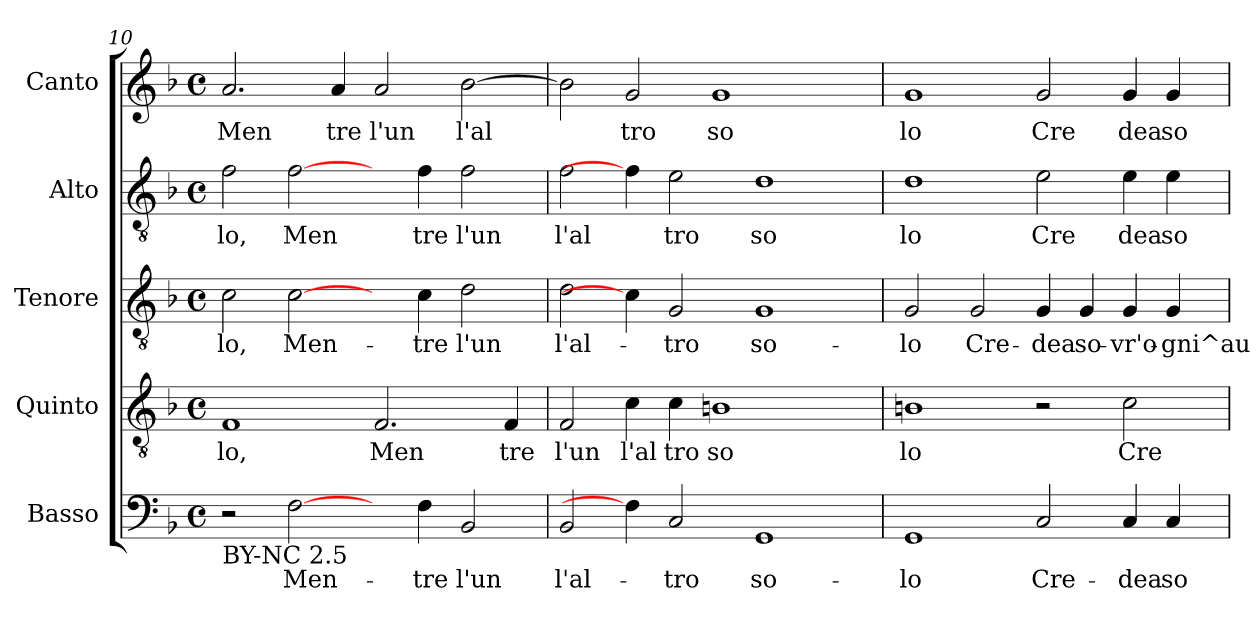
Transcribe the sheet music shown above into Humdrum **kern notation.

**kern	**text	**kern	**text	**kern	**text	**kern	**text	**kern	**text
*part5	*part5	*part4	*part4	*part3	*part3	*part2	*part2	*part1	*part1
*staff5	*staff5	*staff4	*staff4	*staff3	*staff3	*staff2	*staff2	*staff1	*staff1
*I"Basso	*	*I"Quinto	*	*I"Tenore	*	*I"Alto	*	*I"Canto	*
!!LO:PB:g=z
*clefF4	*	*clefGv2	*	*clefGv2	*	*clefGv2	*	*clefG2	*
*k[b-]	*	*k[b-]	*	*k[b-]	*	*k[b-]	*	*k[b-]	*
*F:	*	*F:	*	*F:	*	*F:	*	*F:	*
*M4/4	*	*M4/4	*	*M4/4	*	*M4/4	*	*M4/4	*
*met(c)	*	*met(c)	*	*met(c)	*	*met(c)	*	*met(c)	*
=10	=10	=10	=10	=10	=10	=10	=10	=10	=10
!LO:TX:b:t=BY-NC 2.5	!	!	!	!	!	!	!	!	!
!	!	!	!LO:LY:b:cj	!	!LO:LY:b:cj	!	!LO:LY:b:cj	!	!LO:LY:b:cj
2r	.	1F	-lo,	2c\	-lo,	2f\	-lo,	2.a/	Men
!	!LO:LY:b:cj	!	!	!	!LO:LY:b:cj	!	!LO:LY:b:cj	!	!
[2F\	Men-	.	.	[2c\	Men-	[2f\	Men	.	.
!	!	!	!	!	!	!	!	!	!LO:LY:b:cj
.	.	.	.	.	.	.	.	4a/	tre
!	!	!	!LO:LY:b:cj	!	!	!	!	!	!LO:LY:b:cj
4ryy	.	2.F/	Men	4ryy	.	4ryy	.	2a/	l'un
!	!LO:LY:b:cj	!	!	!	!LO:LY:b:cj	!	!LO:LY:b:cj	!	!
4F\	-tre	.	.	4c\	-tre	4f\	tre	.	.
!	!LO:LY:b:cj	!	!	!	!LO:LY:b:cj	!	!LO:LY:b:cj	!	!LO:LY:b:cj
2BB-/	l'un	.	.	2d\	l'un	2f\	l'un	[>2b-\	l'al
!	!	!	!LO:LY:b:cj	!	!	!	!	!	!
.	.	4F/	tre	.	.	.	.	.	.
=11	=11	=11	=11	=11	=11	=11	=11	=11	=11
!	!LO:LY:b:cj	!	!LO:LY:b:cj	!	!LO:LY:b:cj	!	!LO:LY:b:cj	!	!LO:LY:b:cj
2BB-/	l'al-	2F/	l'un	2d\	l'al-	2f\	l'al	2b-\]	.
!	!	!	!LO:LY:b:cj	!	!	!	!	!	!LO:LY:b:cj
4F\]	.	4c\	l'al	4c\]	.	4f\]	.	2g/	tro
!	!LO:LY:b:cj	!	!LO:LY:b:cj	!	!LO:LY:b:cj	!	!LO:LY:b:cj	!	!
2C/	-tro	4c\	tro	2G/	-tro	2e\	tro	.	.
!	!	!	!LO:LY:b:cj	!	!	!	!	!	!LO:LY:b:cj
.	.	1Bn	so	.	.	.	.	1g	so
!	!LO:LY:b:cj	!	!	!	!LO:LY:b:cj	!	!LO:LY:b:cj	!	!
1GG	so-	.	.	1G	so-	1d	so	.	.
.	.	4ryy	.	.	.	.	.	4ryy	.
=12	=12	=12	=12	=12	=12	=12	=12	=12	=12
!	!LO:LY:b:cj	!	!LO:LY:b:cj	!	!LO:LY:b:cj	!	!LO:LY:b:cj	!	!LO:LY:b:cj
1GG	-lo	1Bn	lo	2G/	-lo	1d	lo	1g	lo
!	!	!	!	!	!LO:LY:b:cj	!	!	!	!
.	.	.	.	2G/	Cre-	.	.	.	.
!	!LO:LY:b:cj	!	!	!	!LO:LY:b:cj	!	!LO:LY:b:cj	!	!LO:LY:b:cj
2C/	Cre-	2r	.	4G/	-dea	2e\	Cre	2g/	Cre
!	!	!	!	!	!LO:LY:b:cj	!	!	!	!
.	.	.	.	4G/	so-	.	.	.	.
!	!LO:LY:b:cj	!	!LO:LY:b:cj	!	!LO:LY:b:cj	!	!LO:LY:b:cj	!	!LO:LY:b:cj
4C/	-dea	2c\	Cre	4G/	-vr'o-	4e\	dea	4g/	dea
!	!LO:LY:b:cj	!	!	!	!LO:LY:b:cj	!	!LO:LY:b:cj	!	!LO:LY:b:cj
4C/	so-	.	.	4G/	-gni^au-	4e\	so	4g/	so
=	=	=	=	=	=	=	=	=	=
*-	*-	*-	*-	*-	*-	*-	*-	*-	*-
